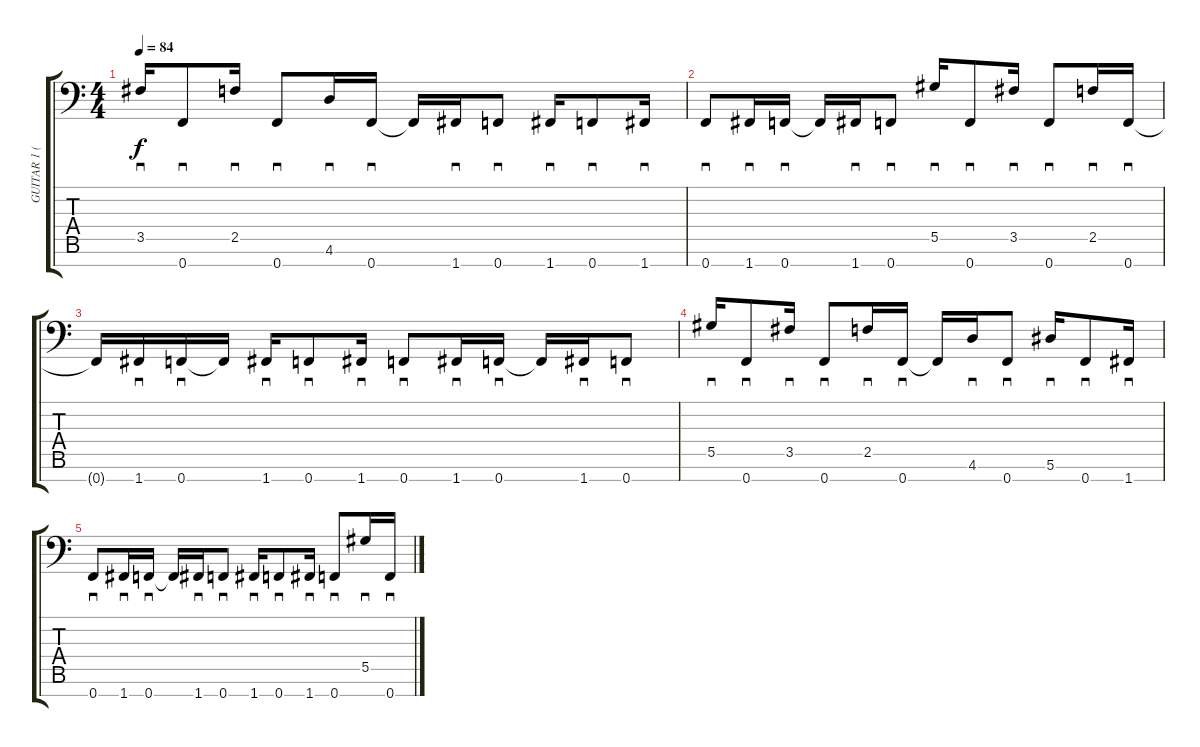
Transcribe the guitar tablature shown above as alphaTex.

\track ("GUITAR 1 (Fredrik Thordendal)" "GUITAR 1 (") {instrument overdrivenguitar}
\staff {score tabs}
\tuning (Bb3 F3 Db3 Ab2 Eb2 Bb1 F1) {hide}
\ts (4 4)
\tempo 84
\clef f4
\ks c
3.5.16{sd dy f} 0.7.8{sd} 2.5.16{sd} 0.7.8{sd} 4.6.16{sd} 0.7.16{sd} 0.7{t}.16 1.7.16{sd} 0.7.8{sd} 1.7.16{sd} 0.7.8{sd} 1.7.16{sd} |
0.7.8{sd volume 0} 1.7.16{sd} 0.7.16{sd} 0.7{t}.16 1.7.16{sd} 0.7.8{sd} 5.5.16{sd} 0.7.8{sd} 3.5.16{sd} 0.7.8{sd} 2.5.16{sd} 0.7.16{sd} |
0.7{t}.16 1.7.16{sd} 0.7.16{sd} 0.7{t}.16 1.7.16{sd} 0.7.8{sd} 1.7.16{sd} 0.7.8{sd} 1.7.16{sd} 0.7.16{sd} 0.7{t}.16 1.7.16{sd} 0.7.8{sd} |
5.5.16{sd} 0.7.8{sd} 3.5.16{sd} 0.7.8{sd} 2.5.16{sd} 0.7.16{sd} 0.7{t}.16 4.6.16{sd} 0.7.8{sd} 5.6.16{sd} 0.7.8{sd} 1.7.16{sd} |
0.7.8{sd} 1.7.16{sd} 0.7.16{sd} 0.7{t}.16 1.7.16{sd} 0.7.8{sd} 1.7.16{sd} 0.7.8{sd} 1.7.16{sd} 0.7.8{sd} 5.5.16{sd} 0.7.16{sd}
